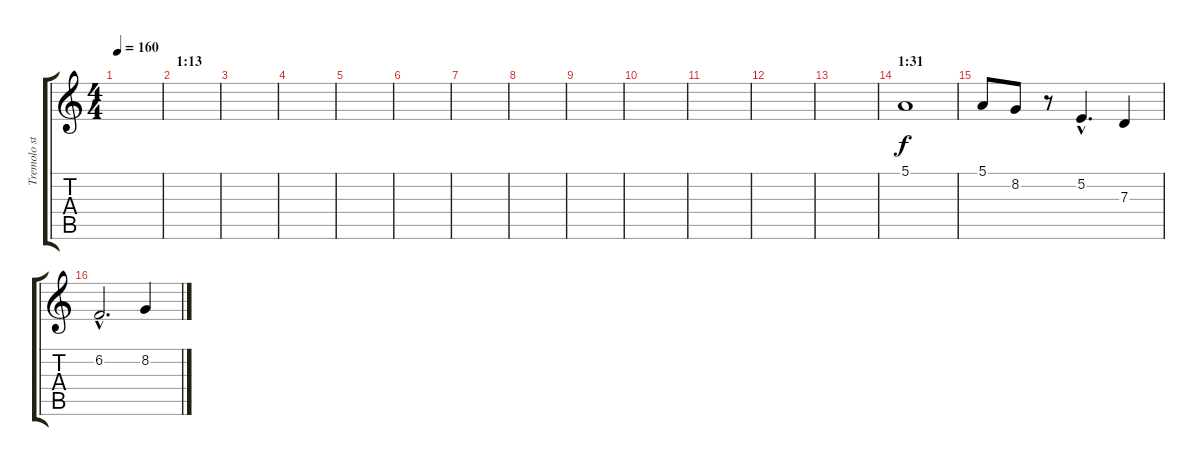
\track ("Tremolo stuff" "Tremolo st") {instrument tremolostrings}
\staff {score tabs}
\tuning (E4 B3 G3 D3 A2 E2) {hide}
\ts (4 4)
\tempo 160
\clef g2
\ks c
|
\section ("" "1:13")
|
|
|
|
|
|
|
|
|
|
|
|
\section ("" "1:31")
5.1.1{volume 9} |
5.1.8 8.2.8 r.8 5.2{hac}.4{d} 7.3.4 |
6.2{hac}.2{d} 8.2.4
